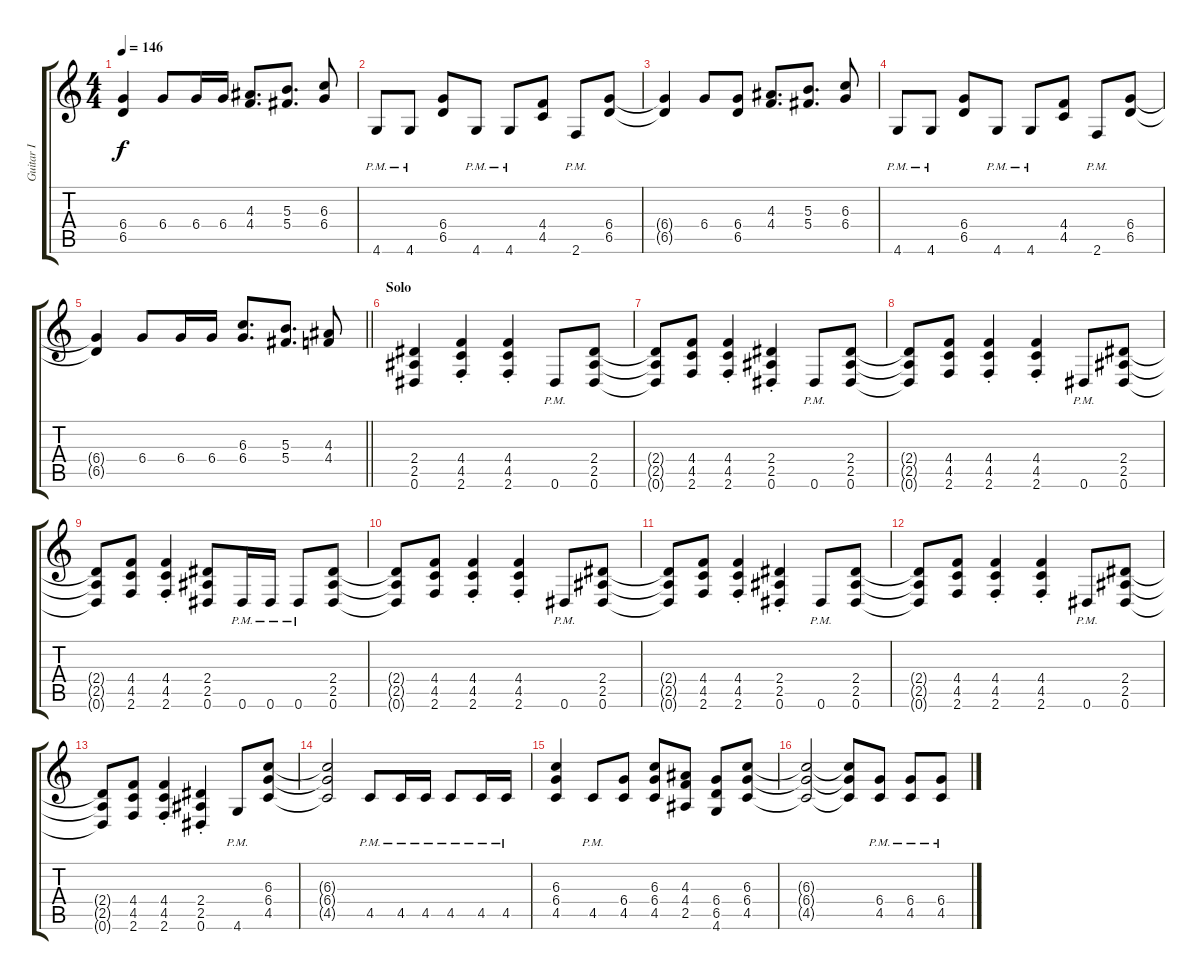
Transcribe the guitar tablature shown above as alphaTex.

\track ("Guitar I" "Guitar I") {instrument distortionguitar}
\staff {score tabs}
\tuning (Eb4 Bb3 Gb3 Db3 Ab2 Eb2) {hide}
\ts (4 4)
\tempo 146
\clef g2
\ks c
(6.4{t} 6.5{t}).4{dy f} 6.4.8 6.4.16 6.4.16 (4.3 4.4).8{d} (5.3 5.4).8{d} (6.3 6.4).8 |
4.6{pm}.8 4.6{pm}.8 (6.4 6.5).8 4.6{pm}.8 4.6{pm}.8 (4.4 4.5).8 2.6{pm}.8 (6.4 6.5).8 |
(6.4{t} 6.5{t}).4 6.4.8 (6.4 6.5).8 (4.3 4.4).8{d} (5.3 5.4).8{d} (6.3 6.4).8 |
4.6{pm}.8 4.6{pm}.8 (6.4 6.5).8 4.6{pm}.8 4.6{pm}.8 (4.4 4.5).8 2.6{pm}.8 (6.4 6.5).8 |
\barLineRight lightlight
(6.4{t} 6.5{t}).4 6.4.8 6.4.16 6.4.16 (6.3 6.4).8{d} (5.3 5.4).8{d} (4.3 4.4).8 |
\section ("" "Solo")
(2.4 2.5 0.6).4 (4.4{st} 4.5{st} 2.6{st}).4 (4.4{st} 4.5{st} 2.6{st}).4 0.6{pm}.8 (2.4 2.5 0.6).8 |
(2.4{t} 2.5{t} 0.6{t}).8 (4.4 4.5 2.6).8 (4.4{st} 4.5{st} 2.6{st}).4 (2.4{st} 2.5{st} 0.6{st}).4 0.6{pm}.8 (2.4 2.5 0.6).8 |
(2.4{t} 2.5{t} 0.6{t}).8 (4.4 4.5 2.6).8 (4.4{st} 4.5{st} 2.6{st}).4 (4.4{st} 4.5{st} 2.6{st}).4 0.6{pm}.8 (2.4 2.5 0.6).8 |
(2.4{t} 2.5{t} 0.6{t}).8 (4.4 4.5 2.6).8 (4.4{st} 4.5{st} 2.6{st}).4 (2.4 2.5 0.6).8 0.6{pm}.16 0.6{pm}.16 0.6{pm}.8 (2.4 2.5 0.6).8 |
(2.4{t} 2.5{t} 0.6{t}).8 (4.4 4.5 2.6).8 (4.4{st} 4.5{st} 2.6{st}).4 (4.4{st} 4.5{st} 2.6{st}).4 0.6{pm}.8 (2.4 2.5 0.6).8 |
(2.4{t} 2.5{t} 0.6{t}).8 (4.4 4.5 2.6).8 (4.4{st} 4.5{st} 2.6{st}).4 (2.4{st} 2.5{st} 0.6{st}).4 0.6{pm}.8 (2.4 2.5 0.6).8 |
(2.4{t} 2.5{t} 0.6{t}).8 (4.4 4.5 2.6).8 (4.4{st} 4.5{st} 2.6{st}).4 (4.4{st} 4.5{st} 2.6{st}).4 0.6{pm}.8 (2.4 2.5 0.6).8 |
(2.4{t} 2.5{t} 0.6{t}).8 (4.4 4.5 2.6).8 (4.4{st} 4.5{st} 2.6{st}).4 (2.4{st} 2.5{st} 0.6{st}).4 4.6{pm}.8 (6.3 6.4 4.5).8 |
(6.3{t} 6.4{t} 4.5{t}).2 4.5{pm}.8 4.5{pm}.16 4.5{pm}.16 4.5{pm}.8 4.5{pm}.16 4.5{pm}.16 |
(6.3 6.4 4.5).4 4.5{pm}.8 (6.4 4.5).8 (6.3 6.4 4.5).8 (4.3 4.4 2.5).8 (6.4 6.5 4.6).8 (6.3 6.4 4.5).8 |
(6.3{t} 6.4{t} 4.5{t}).2 (6.3{t} 6.4{t} 4.5{t}).8 (6.4{pm} 4.5{pm}).8 (6.4{pm} 4.5{pm}).8 (6.4{pm} 4.5{pm}).8
